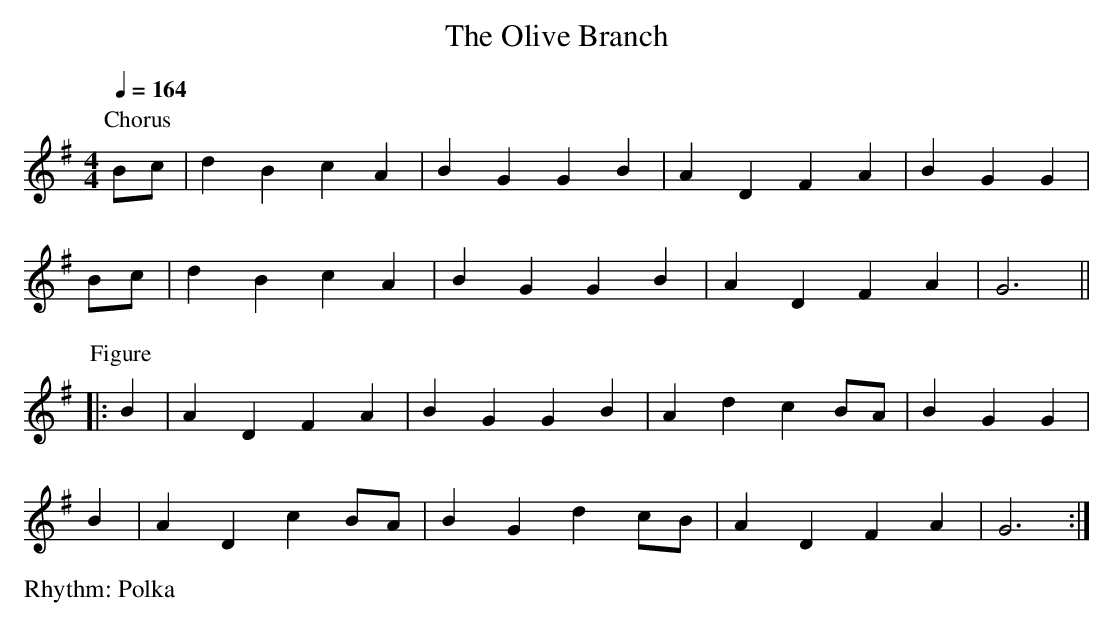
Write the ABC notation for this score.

X:1
T:The Olive Branch
M:4/4
L:1/8
Q:1/4=164
K:Gmaj
[P:Chorus]   Bc | d2B2 c2A2 | B2G2 G2B2 | A2D2 F2A2 | B2 G2 G2 |
             Bc | d2B2 c2A2 | B2G2 G2B2 | A2D2 F2A2 | G6      ||
[P:Figure]|: B2 | A2D2 F2A2 | B2G2 G2B2 | A2d2 c2BA | B2G2 G2  |
             B2 | A2D2 c2BA | B2G2 d2cB | A2D2 F2A2 | G6      :|
